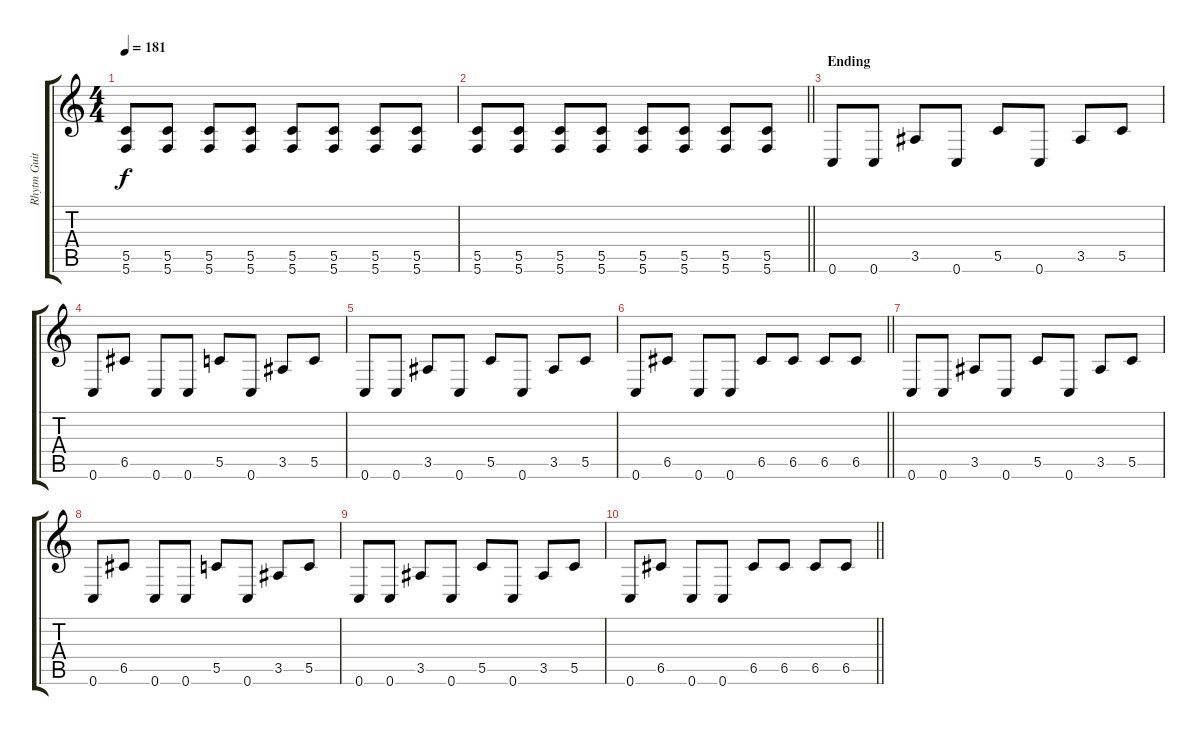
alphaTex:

\track ("Rhytm Guitar [L]" "Rhytm Guit") {instrument distortionguitar}
\staff {score tabs}
\tuning (D4 A3 F3 C3 G2 C2) {hide}
\ts (4 4)
\tempo 181
\clef g2
\ks c
(5.5 5.6).8{dy f} (5.5 5.6).8 (5.5 5.6).8 (5.5 5.6).8 (5.5 5.6).8 (5.5 5.6).8 (5.5 5.6).8 (5.5 5.6).8 |
\barLineRight lightlight
(5.5 5.6).8 (5.5 5.6).8 (5.5 5.6).8 (5.5 5.6).8 (5.5 5.6).8 (5.5 5.6).8 (5.5 5.6).8 (5.5 5.6).8 |
\section ("" "Ending")
0.6.8 0.6.8 3.5.8 0.6.8 5.5.8 0.6.8 3.5.8 5.5.8 |
0.6.8 6.5.8 0.6.8 0.6.8 5.5.8 0.6.8 3.5.8 5.5.8 |
0.6.8 0.6.8 3.5.8 0.6.8 5.5.8 0.6.8 3.5.8 5.5.8 |
\barLineRight lightlight
0.6.8 6.5.8 0.6.8 0.6.8 6.5.8 6.5.8 6.5.8 6.5.8 |
0.6.8 0.6.8 3.5.8 0.6.8 5.5.8 0.6.8 3.5.8 5.5.8 |
0.6.8 6.5.8 0.6.8 0.6.8 5.5.8 0.6.8 3.5.8 5.5.8 |
0.6.8 0.6.8 3.5.8 0.6.8 5.5.8 0.6.8 3.5.8 5.5.8 |
\barLineRight lightlight
0.6.8 6.5.8 0.6.8 0.6.8 6.5.8 6.5.8 6.5.8 6.5.8
